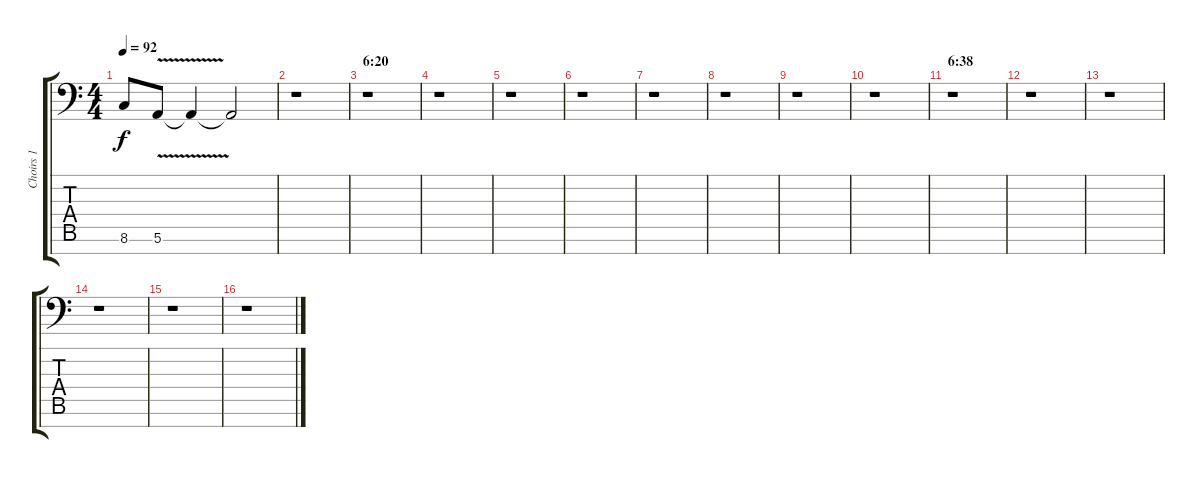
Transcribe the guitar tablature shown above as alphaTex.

\track ("Choirs 1" "Choirs 1") {instrument choiraahs}
\staff {score tabs}
\tuning (E4 B3 G3 D3 A2 E2 C-1) {hide}
\ts (4 4)
\tempo 92
\clef f4
\ks c
8.6.8{dy f} 5.6{v}.8 5.6{t}.4 5.6{t}.2 |
r.1 |
\section ("" "6:20")
r.1 |
r.1 |
r.1 |
r.1 |
r.1 |
r.1 |
r.1 |
r.1 |
\section ("" "6:38")
r.1 |
r.1 |
r.1 |
r.1 |
r.1 |
r.1
